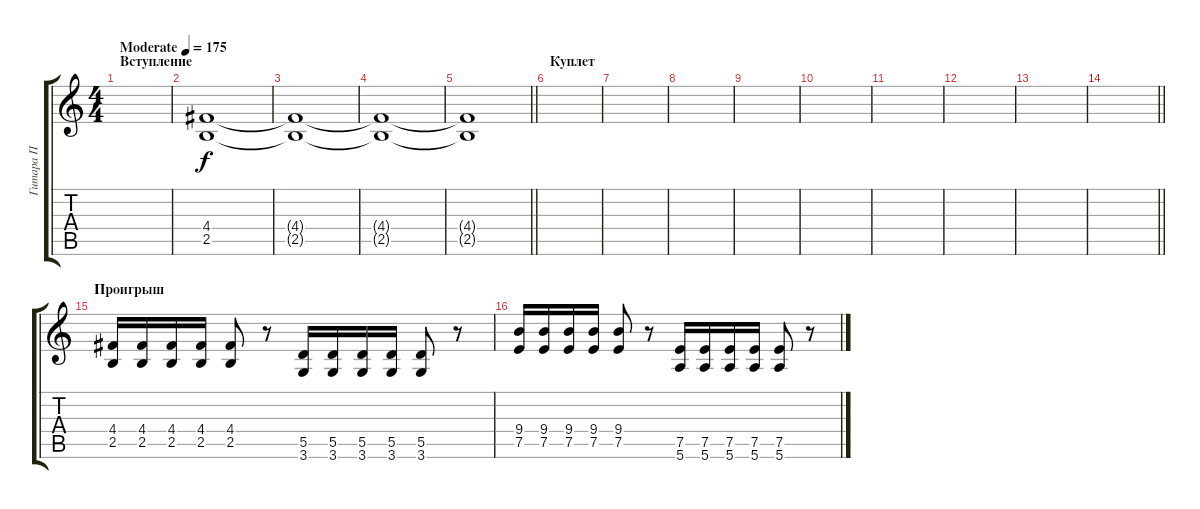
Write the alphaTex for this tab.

\track ("Гитара П" "Гитара П") {instrument distortionguitar}
\staff {score tabs}
\tuning (E4 B3 G3 D3 A2 E2) {hide}
\ts (4 4)
\section ("" "Вступление")
\tempo (175 "Moderate")
\clef g2
\ks c
|
(4.4 2.5).1{volume 0} |
(4.4{t} 2.5{t}).1 |
(4.4{t} 2.5{t}).1 |
\barLineRight lightlight
(4.4{t} 2.5{t}).1 |
\section ("" "Куплет")
|
|
|
|
|
|
|
|
\barLineRight lightlight
|
\section ("" "Проигрыш")
(4.4 2.5).16{volume 13} (4.4 2.5).16 (4.4 2.5).16 (4.4 2.5).16 (4.4 2.5).8 r.8 (5.5 3.6).16 (5.5 3.6).16 (5.5 3.6).16 (5.5 3.6).16 (5.5 3.6).8 r.8 |
(9.4 7.5).16 (9.4 7.5).16 (9.4 7.5).16 (9.4 7.5).16 (9.4 7.5).8 r.8 (7.5 5.6).16 (7.5 5.6).16 (7.5 5.6).16 (7.5 5.6).16 (7.5 5.6).8 r.8
